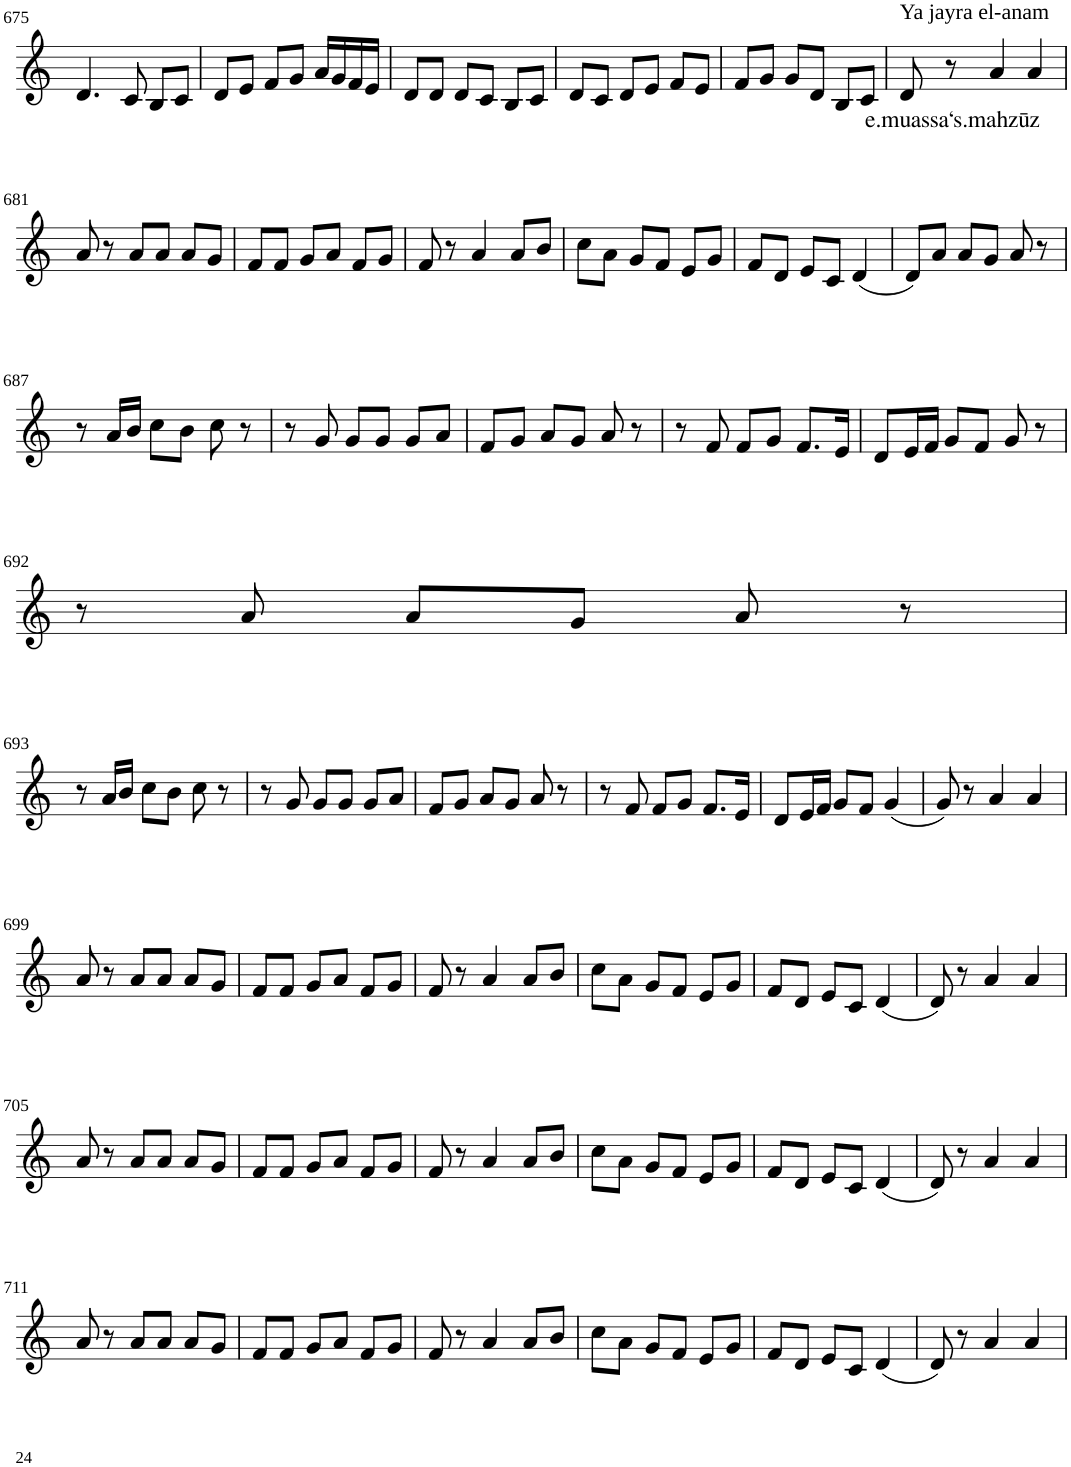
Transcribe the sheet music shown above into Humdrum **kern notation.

**kern	**text
*part1	*part1
*staff1	*staff1
*I"Violin	*
!!LO:PB:g=z
*clefG2	*
*k[]	*
*M3/4	*
=675	=675
4.d/	.
8c/	.
8B/L	.
8c/J	.
=676	=676
8d/L	.
8e/J	.
8f/L	.
8g/J	.
16a/LL	.
16g/	.
16f/	.
16e/JJ	.
=677	=677
8d/L	.
8d/J	.
8d/L	.
8c/J	.
8B/L	.
8c/J	.
=678	=678
8d/L	.
8c/J	.
8d/L	.
8e/J	.
8f/L	.
8e/J	.
=679	=679
8f/L	.
8g/J	.
8g/L	.
8d/J	.
8B/L	.
8c/J	.
=680	=680
!LO:TX:a:t=Ya jayra el-anam	!
!	!LO:LY:b
8d/	e.muassa‘
8r	.
!	!LO:LY:b
4a/	s.mahzūz
4a/	.
!!LO:LB:g=z
=681	=681
8a/	.
8r	.
8a/L	.
8a/J	.
8a/L	.
8g/J	.
=682	=682
8f/L	.
8f/J	.
8g/L	.
8a/J	.
8f/L	.
8g/J	.
=683	=683
8f/	.
8r	.
4a/	.
8a/L	.
8b/J	.
=684	=684
8cc\L	.
8a\J	.
8g/L	.
8f/J	.
8e/L	.
8g/J	.
=685	=685
8f/L	.
8d/J	.
8e/L	.
8c/J	.
(4d/	.
=686	=686
8d/L)	.
8a/J	.
8a/L	.
8g/J	.
8a/	.
8r	.
!!LO:LB:g=z
=687	=687
8r	.
16a/LL	.
16b/JJ	.
8cc\L	.
8b\J	.
8cc\	.
8r	.
=688	=688
8r	.
8g/	.
8g/L	.
8g/J	.
8g/L	.
8a/J	.
=689	=689
8f/L	.
8g/J	.
8a/L	.
8g/J	.
8a/	.
8r	.
=690	=690
8r	.
8f/	.
8f/L	.
8g/J	.
8.f/L	.
16e/Jk	.
=691	=691
8d/L	.
16e/L	.
16f/JJ	.
8g/L	.
8f/J	.
8g/	.
8r	.
!!LO:LB:g=z
=692	=692
8r	.
8a/	.
8a/L	.
8g/J	.
8a/	.
8r	.
!!LO:LB:g=z
=693	=693
8r	.
16a/LL	.
16b/JJ	.
8cc\L	.
8b\J	.
8cc\	.
8r	.
=694	=694
8r	.
8g/	.
8g/L	.
8g/J	.
8g/L	.
8a/J	.
=695	=695
8f/L	.
8g/J	.
8a/L	.
8g/J	.
8a/	.
8r	.
=696	=696
8r	.
8f/	.
8f/L	.
8g/J	.
8.f/L	.
16e/Jk	.
=697	=697
8d/L	.
16e/L	.
16f/JJ	.
8g/L	.
8f/J	.
(4g/	.
=698	=698
8g/)	.
8r	.
4a/	.
4a/	.
!!LO:LB:g=z
=699	=699
8a/	.
8r	.
8a/L	.
8a/J	.
8a/L	.
8g/J	.
=700	=700
8f/L	.
8f/J	.
8g/L	.
8a/J	.
8f/L	.
8g/J	.
=701	=701
8f/	.
8r	.
4a/	.
8a/L	.
8b/J	.
=702	=702
8cc\L	.
8a\J	.
8g/L	.
8f/J	.
8e/L	.
8g/J	.
=703	=703
8f/L	.
8d/J	.
8e/L	.
8c/J	.
(4d/	.
=704	=704
8d/)	.
8r	.
4a/	.
4a/	.
!!LO:LB:g=z
=705	=705
8a/	.
8r	.
8a/L	.
8a/J	.
8a/L	.
8g/J	.
=706	=706
8f/L	.
8f/J	.
8g/L	.
8a/J	.
8f/L	.
8g/J	.
=707	=707
8f/	.
8r	.
4a/	.
8a/L	.
8b/J	.
=708	=708
8cc\L	.
8a\J	.
8g/L	.
8f/J	.
8e/L	.
8g/J	.
=709	=709
8f/L	.
8d/J	.
8e/L	.
8c/J	.
(4d/	.
=710	=710
8d/)	.
8r	.
4a/	.
4a/	.
!!LO:LB:g=z
=711	=711
8a/	.
8r	.
8a/L	.
8a/J	.
8a/L	.
8g/J	.
=712	=712
8f/L	.
8f/J	.
8g/L	.
8a/J	.
8f/L	.
8g/J	.
=713	=713
8f/	.
8r	.
4a/	.
8a/L	.
8b/J	.
=714	=714
8cc\L	.
8a\J	.
8g/L	.
8f/J	.
8e/L	.
8g/J	.
=715	=715
8f/L	.
8d/J	.
8e/L	.
8c/J	.
(4d/	.
=716	=716
8d/)	.
8r	.
4a/	.
4a/	.
=	=
*-	*-
